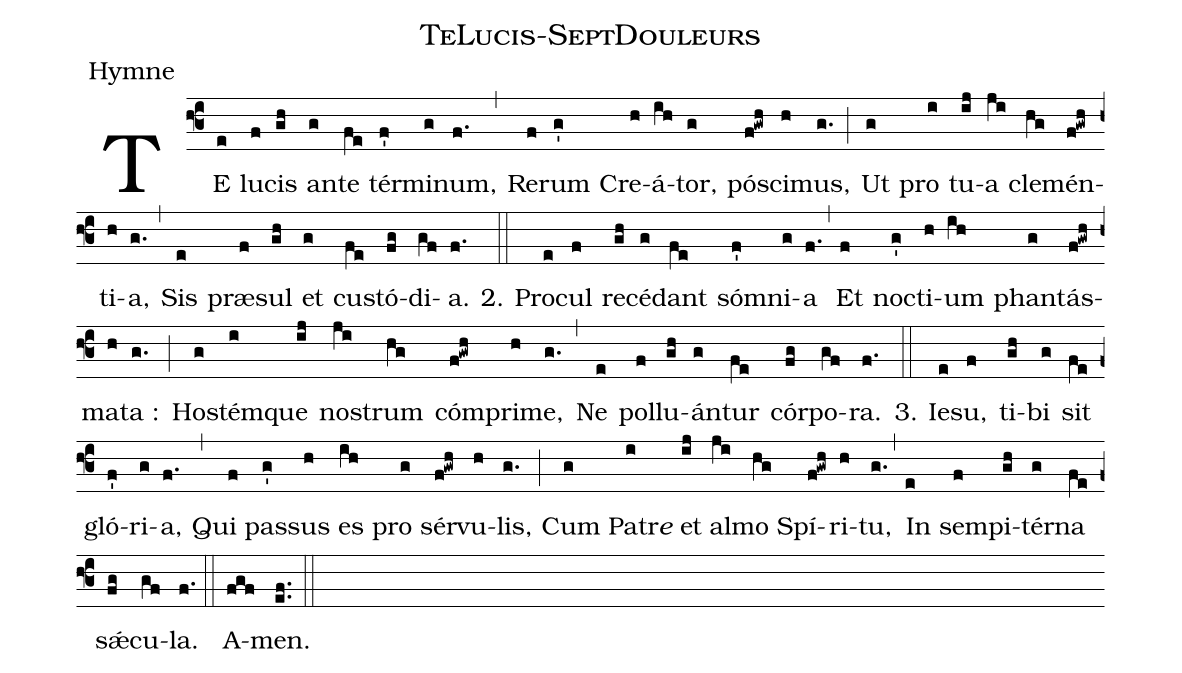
name:TeLucis-SeptDouleurs;
office-part:Hymne;
%%
(f3) TE(e) lu(f)cis(gh) an(g)te(fe) tér(f')mi(g)num,(f.) (,)
Re(f)rum(g') Cre(h)á(ih)tor,(g) pó(f!gwh)sci(h)mus,(g.) (;)
Ut(g) pro(i) tu(ij)a(ji) cle(hg)mén(f!gwh)ti(h)a,(g.) (,)
Sis(e) præ(f)sul(gh) et(g) cu(fe)stó(fg)di(gf)a.(f.) (::)

2. Pr{o}(e)cul(f) re(gh)cé(g)dant(fe) só(f')mni(g)a(f.) (,)
Et(f) no(g')cti(h)um(ih) phan(g)tás(f!gwh)ma(h)ta :(g.) (;)
Ho(g)stém(i)que(ij) no(ji)strum(hg) cóm(f!gwh)pri(h)me,(g.) (,)
Ne(e) pol(f)lu(gh)án(g)tur(fe) cór(fg)po(gf)ra.(f.) (::)

3. Ie(e)su,(f) ti(gh)bi(g) sit(fe) gló(f')ri(g)a,(f.) (,)
Qui(f) pas(g')sus(h) es(ih) pro(g) sér(f!gwh)vu(h)lis,(g.) (;)
Cum(g) Pa(i)tr<i>e</i> {e}t(ij) al(ji)mo(hg) Spí(f!gwh)ri(h)tu,(g.) (,)
In(e) sem(f)pi(gh)tér(g)na(fe) s<sp>'ae</sp>(fg)cu(gf)la.(f.) (::)

A(fgf)men.(ef..) (::)
